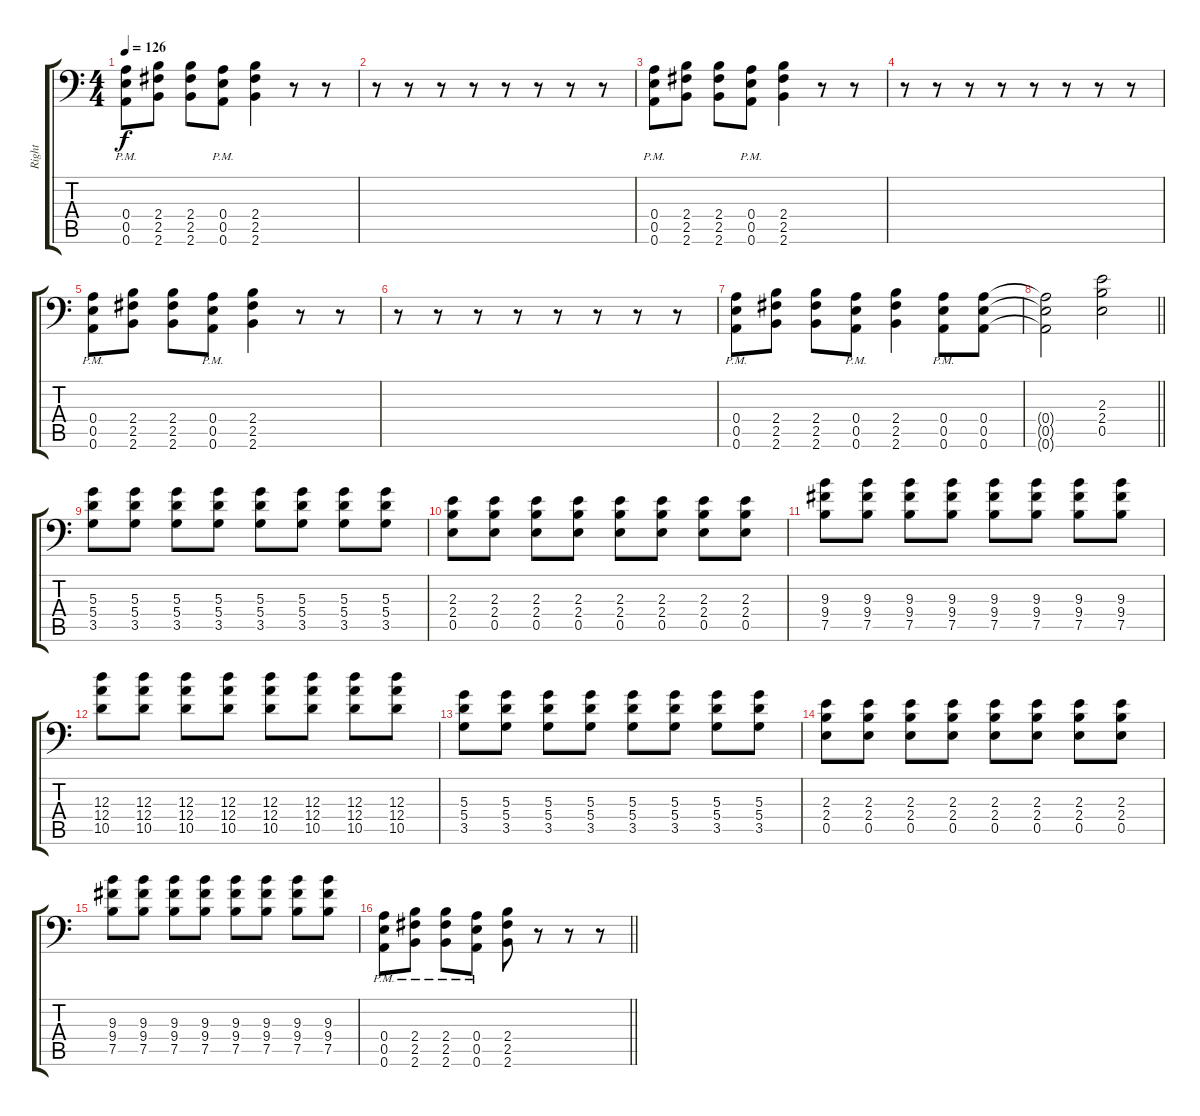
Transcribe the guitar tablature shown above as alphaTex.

\track ("Right" "Right") {instrument distortionguitar}
\staff {score tabs}
\tuning (B3 Gb3 D3 A2 E2 A1) {hide}
\ts (4 4)
\tempo 126
\clef f4
\ks c
(0.4{pm} 0.5{pm} 0.6).8{dy f} (2.4 2.5 2.6).8 (2.4 2.5 2.6).8 (0.4{pm} 0.5{pm} 0.6{pm}).8 (2.4 2.5 2.6).4 r.8 r.8 |
r.8 r.8 r.8 r.8 r.8 r.8 r.8 r.8 |
(0.4{pm} 0.5{pm} 0.6).8 (2.4 2.5 2.6).8 (2.4 2.5 2.6).8 (0.4{pm} 0.5{pm} 0.6{pm}).8 (2.4 2.5 2.6).4 r.8 r.8 |
r.8 r.8 r.8 r.8 r.8 r.8 r.8 r.8 |
(0.4{pm} 0.5{pm} 0.6).8 (2.4 2.5 2.6).8 (2.4 2.5 2.6).8 (0.4{pm} 0.5{pm} 0.6{pm}).8 (2.4 2.5 2.6).4 r.8 r.8 |
r.8 r.8 r.8 r.8 r.8 r.8 r.8 r.8 |
(0.4{pm} 0.5{pm} 0.6).8 (2.4 2.5 2.6).8 (2.4 2.5 2.6).8 (0.4{pm} 0.5{pm} 0.6{pm}).8 (2.4 2.5 2.6).4 (0.4{pm} 0.5{pm} 0.6).8 (0.4 0.5 0.6).8 |
\barLineRight lightlight
(0.4{t} 0.5{t} 0.6{t}).2 (2.3 2.4 0.5).2 |
(5.3 5.4 3.5).8 (5.3 5.4 3.5).8 (5.3 5.4 3.5).8 (5.3 5.4 3.5).8 (5.3 5.4 3.5).8 (5.3 5.4 3.5).8 (5.3 5.4 3.5).8 (5.3 5.4 3.5).8 |
(2.3 2.4 0.5).8 (2.3 2.4 0.5).8 (2.3 2.4 0.5).8 (2.3 2.4 0.5).8 (2.3 2.4 0.5).8 (2.3 2.4 0.5).8 (2.3 2.4 0.5).8 (2.3 2.4 0.5).8 |
(9.3 9.4 7.5).8 (9.3 9.4 7.5).8 (9.3 9.4 7.5).8 (9.3 9.4 7.5).8 (9.3 9.4 7.5).8 (9.3 9.4 7.5).8 (9.3 9.4 7.5).8 (9.3 9.4 7.5).8 |
(12.3 12.4 10.5).8 (12.3 12.4 10.5).8 (12.3 12.4 10.5).8 (12.3 12.4 10.5).8 (12.3 12.4 10.5).8 (12.3 12.4 10.5).8 (12.3 12.4 10.5).8 (12.3 12.4 10.5).8 |
(5.3 5.4 3.5).8 (5.3 5.4 3.5).8 (5.3 5.4 3.5).8 (5.3 5.4 3.5).8 (5.3 5.4 3.5).8 (5.3 5.4 3.5).8 (5.3 5.4 3.5).8 (5.3 5.4 3.5).8 |
(2.3 2.4 0.5).8 (2.3 2.4 0.5).8 (2.3 2.4 0.5).8 (2.3 2.4 0.5).8 (2.3 2.4 0.5).8 (2.3 2.4 0.5).8 (2.3 2.4 0.5).8 (2.3 2.4 0.5).8 |
(9.3 9.4 7.5).8 (9.3 9.4 7.5).8 (9.3 9.4 7.5).8 (9.3 9.4 7.5).8 (9.3 9.4 7.5).8 (9.3 9.4 7.5).8 (9.3 9.4 7.5).8 (9.3 9.4 7.5).8 |
\barLineRight lightlight
(0.4{pm} 0.5{pm} 0.6{pm}).8 (2.4{pm} 2.5{pm} 2.6{pm}).8 (2.4{pm} 2.5{pm} 2.6{pm}).8 (0.4{pm} 0.5{pm} 0.6{pm}).8 (2.4 2.5 2.6).8 r.8 r.8 r.8
